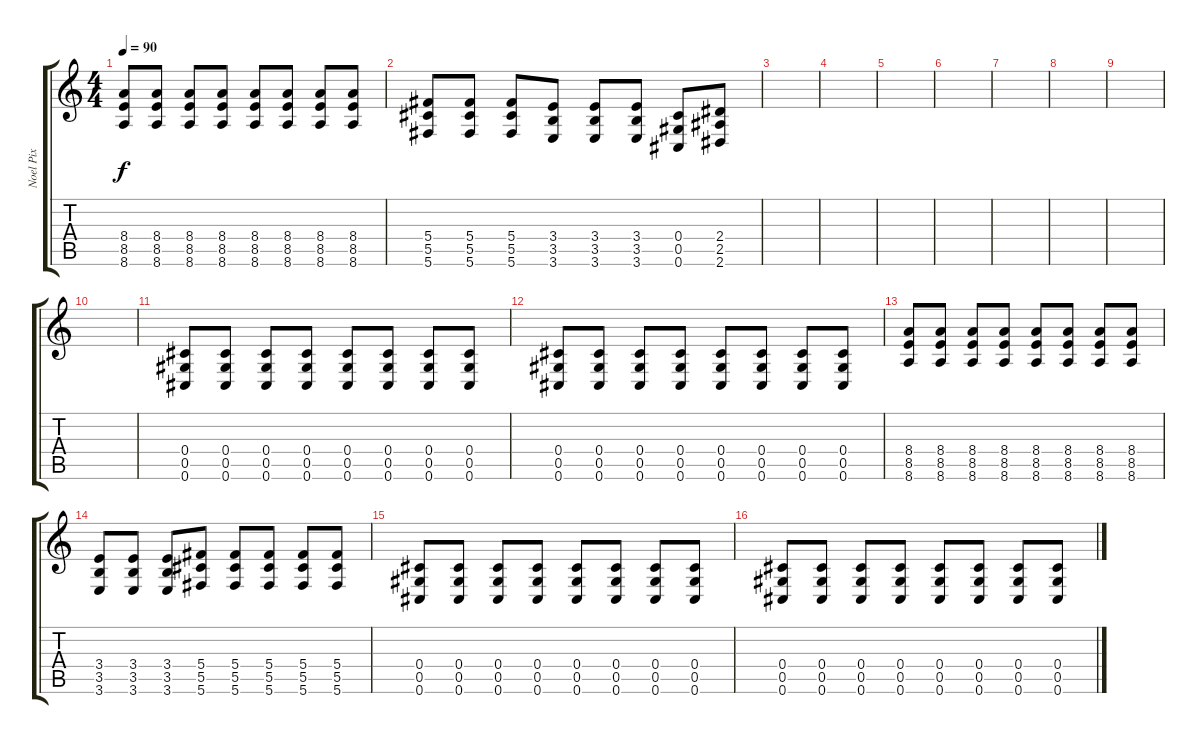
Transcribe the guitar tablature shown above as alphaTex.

\track ("Noel Pix" "Noel Pix") {instrument distortionguitar}
\staff {score tabs}
\tuning (Eb4 Bb3 Gb3 Db3 Ab2 Db2) {hide}
\ts (4 4)
\tempo 90
\clef g2
\ks c
(8.4 8.5 8.6).8{dy f} (8.4 8.5 8.6).8 (8.4 8.5 8.6).8 (8.4 8.5 8.6).8 (8.4 8.5 8.6).8 (8.4 8.5 8.6).8 (8.4 8.5 8.6).8 (8.4 8.5 8.6).8 |
(5.4 5.5 5.6).8 (5.4 5.5 5.6).8 (5.4 5.5 5.6).8 (3.4 3.5 3.6).8 (3.4 3.5 3.6).8 (3.4 3.5 3.6).8 (0.4 0.5 0.6).8 (2.4 2.5 2.6).8 |
|
|
|
|
|
|
|
|
(0.4 0.5 0.6).8 (0.4 0.5 0.6).8 (0.4 0.5 0.6).8 (0.4 0.5 0.6).8 (0.4 0.5 0.6).8 (0.4 0.5 0.6).8 (0.4 0.5 0.6).8 (0.4 0.5 0.6).8 |
(0.4 0.5 0.6).8 (0.4 0.5 0.6).8 (0.4 0.5 0.6).8 (0.4 0.5 0.6).8 (0.4 0.5 0.6).8 (0.4 0.5 0.6).8 (0.4 0.5 0.6).8 (0.4 0.5 0.6).8 |
(8.4 8.5 8.6).8 (8.4 8.5 8.6).8 (8.4 8.5 8.6).8 (8.4 8.5 8.6).8 (8.4 8.5 8.6).8 (8.4 8.5 8.6).8 (8.4 8.5 8.6).8 (8.4 8.5 8.6).8 |
(3.4 3.5 3.6).8 (3.4 3.5 3.6).8 (3.4 3.5 3.6).8 (5.4 5.5 5.6).8 (5.4 5.5 5.6).8 (5.4 5.5 5.6).8 (5.4 5.5 5.6).8 (5.4 5.5 5.6).8 |
(0.4 0.5 0.6).8 (0.4 0.5 0.6).8 (0.4 0.5 0.6).8 (0.4 0.5 0.6).8 (0.4 0.5 0.6).8 (0.4 0.5 0.6).8 (0.4 0.5 0.6).8 (0.4 0.5 0.6).8 |
(0.4 0.5 0.6).8 (0.4 0.5 0.6).8 (0.4 0.5 0.6).8 (0.4 0.5 0.6).8 (0.4 0.5 0.6).8 (0.4 0.5 0.6).8 (0.4 0.5 0.6).8 (0.4 0.5 0.6).8
